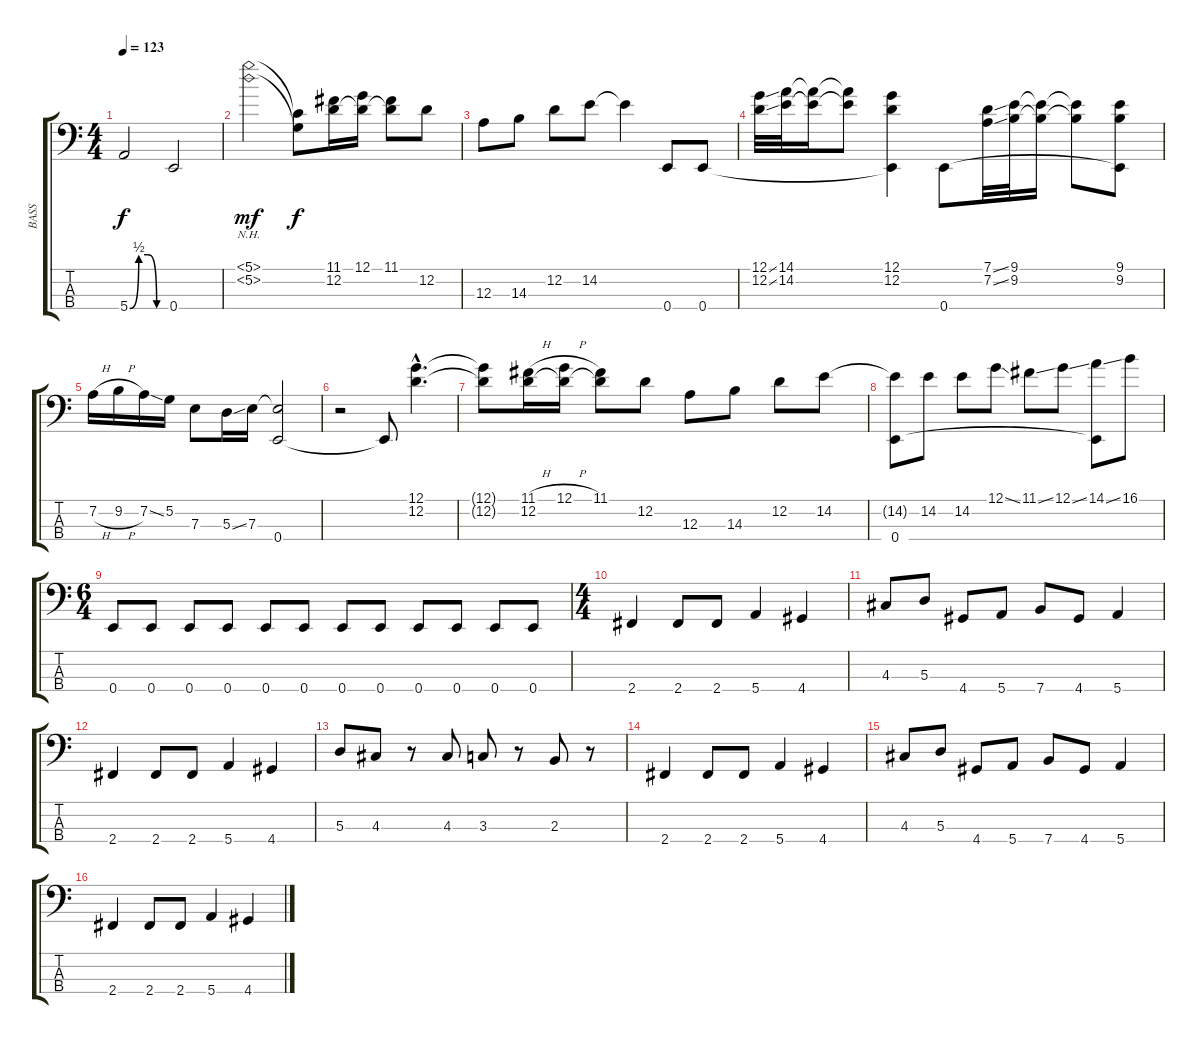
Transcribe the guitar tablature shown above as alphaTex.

\track ("BASS" "BASS") {instrument fretlessbass}
\staff {score tabs}
\tuning (G2 D2 A1 E1) {hide}
\ts (4 4)
\tempo 123
\clef f4
\ks c
5.4{be (custom 0 0 15 2 30 2 45 0 60 0)}.2{dy f instrument fretlessbass} 0.4.2 |
(5.1{nh} 5.2{nh}).2{dy mf} (5.1{t} 5.2{t}).8{dy f} (11.1 12.2).16 (12.1 12.2{t}).16 (11.1 12.2{t}).8 12.2.8 |
12.3.8 14.3.8 12.2.8 14.2.8 14.2{t}.4 0.4.8 0.4.8 |
(12.1{ss} 12.2{ss}).32 (14.1 14.2).32 (14.1{t} 14.2{t}).16 (14.1{t} 14.2{t}).8 (12.1 12.2 0.4{t}).4 0.4.8 (7.1{ss} 7.2{ss}).32 (9.1 9.2).32 (9.1{t} 9.2{t}).16 (9.1{t} 9.2{t}).8 (9.1 9.2 0.4{t}).8 |
7.2{h}.16 9.2{h}.16 7.2{ss}.16 5.2.16 7.3.8 5.3{ss}.16 7.3.16 (7.3{t} 0.4).2 |
r.2 0.4{t}.8 (12.1{hac} 12.2{hac}).4{d} |
(12.1{t} 12.2{t}).8 (11.1{h} 12.2).16 (12.1{h} 12.2{t}).16 (11.1 12.2{t}).8 12.2.8 12.3.8 14.3.8 12.2.8 14.2.8 |
(14.2{t} 0.4).8 14.2.8 14.2.8 12.1{ss}.8 11.1{ss}.8 12.1{ss}.8 (14.1{ss} 0.4{t}).8 16.1.8 |
\ts (6 4)
0.4.8 0.4.8 0.4.8 0.4.8 0.4.8 0.4.8 0.4.8 0.4.8 0.4.8 0.4.8 0.4.8 0.4.8 |
\ts (4 4)
2.4.4 2.4.8 2.4.8 5.4.4 4.4.4 |
4.3.8 5.3.8 4.4.8 5.4.8 7.4.8 4.4.8 5.4.4 |
2.4.4 2.4.8 2.4.8 5.4.4 4.4.4 |
5.3.8 4.3.8 r.8 4.3.8 3.3.8 r.8 2.3.8 r.8 |
2.4.4 2.4.8 2.4.8 5.4.4 4.4.4 |
4.3.8 5.3.8 4.4.8 5.4.8 7.4.8 4.4.8 5.4.4 |
2.4.4 2.4.8 2.4.8 5.4.4 4.4.4
